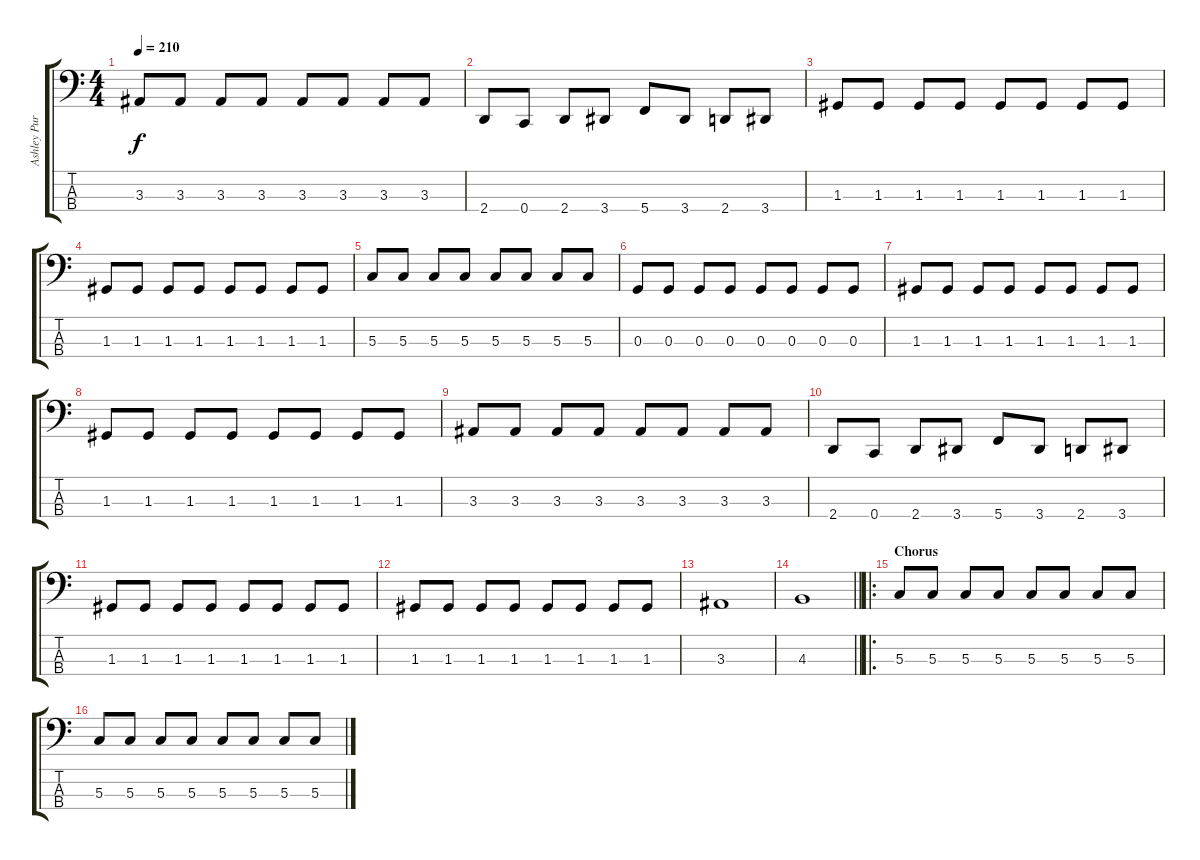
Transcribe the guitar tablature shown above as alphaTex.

\track ("Ashley Purdy" "Ashley Pur") {instrument electricbasspick}
\staff {score tabs}
\tuning (F2 C2 G1 C1) {hide}
\ts (4 4)
\tempo 210
\clef f4
\ks c
3.3.8{dy f} 3.3.8 3.3.8 3.3.8 3.3.8 3.3.8 3.3.8 3.3.8 |
2.4.8 0.4.8 2.4.8 3.4.8 5.4.8 3.4.8 2.4.8 3.4.8 |
1.3.8 1.3.8 1.3.8 1.3.8 1.3.8 1.3.8 1.3.8 1.3.8 |
1.3.8 1.3.8 1.3.8 1.3.8 1.3.8 1.3.8 1.3.8 1.3.8 |
5.3.8 5.3.8 5.3.8 5.3.8 5.3.8 5.3.8 5.3.8 5.3.8 |
0.3.8 0.3.8 0.3.8 0.3.8 0.3.8 0.3.8 0.3.8 0.3.8 |
1.3.8 1.3.8 1.3.8 1.3.8 1.3.8 1.3.8 1.3.8 1.3.8 |
1.3.8 1.3.8 1.3.8 1.3.8 1.3.8 1.3.8 1.3.8 1.3.8 |
3.3.8 3.3.8 3.3.8 3.3.8 3.3.8 3.3.8 3.3.8 3.3.8 |
2.4.8 0.4.8 2.4.8 3.4.8 5.4.8 3.4.8 2.4.8 3.4.8 |
1.3.8 1.3.8 1.3.8 1.3.8 1.3.8 1.3.8 1.3.8 1.3.8 |
1.3.8 1.3.8 1.3.8 1.3.8 1.3.8 1.3.8 1.3.8 1.3.8 |
3.3.1 |
\barLineRight lightlight
4.3.1 |
\ro
\section ("" "Chorus")
5.3.8 5.3.8 5.3.8 5.3.8 5.3.8 5.3.8 5.3.8 5.3.8 |
5.3.8 5.3.8 5.3.8 5.3.8 5.3.8 5.3.8 5.3.8 5.3.8
